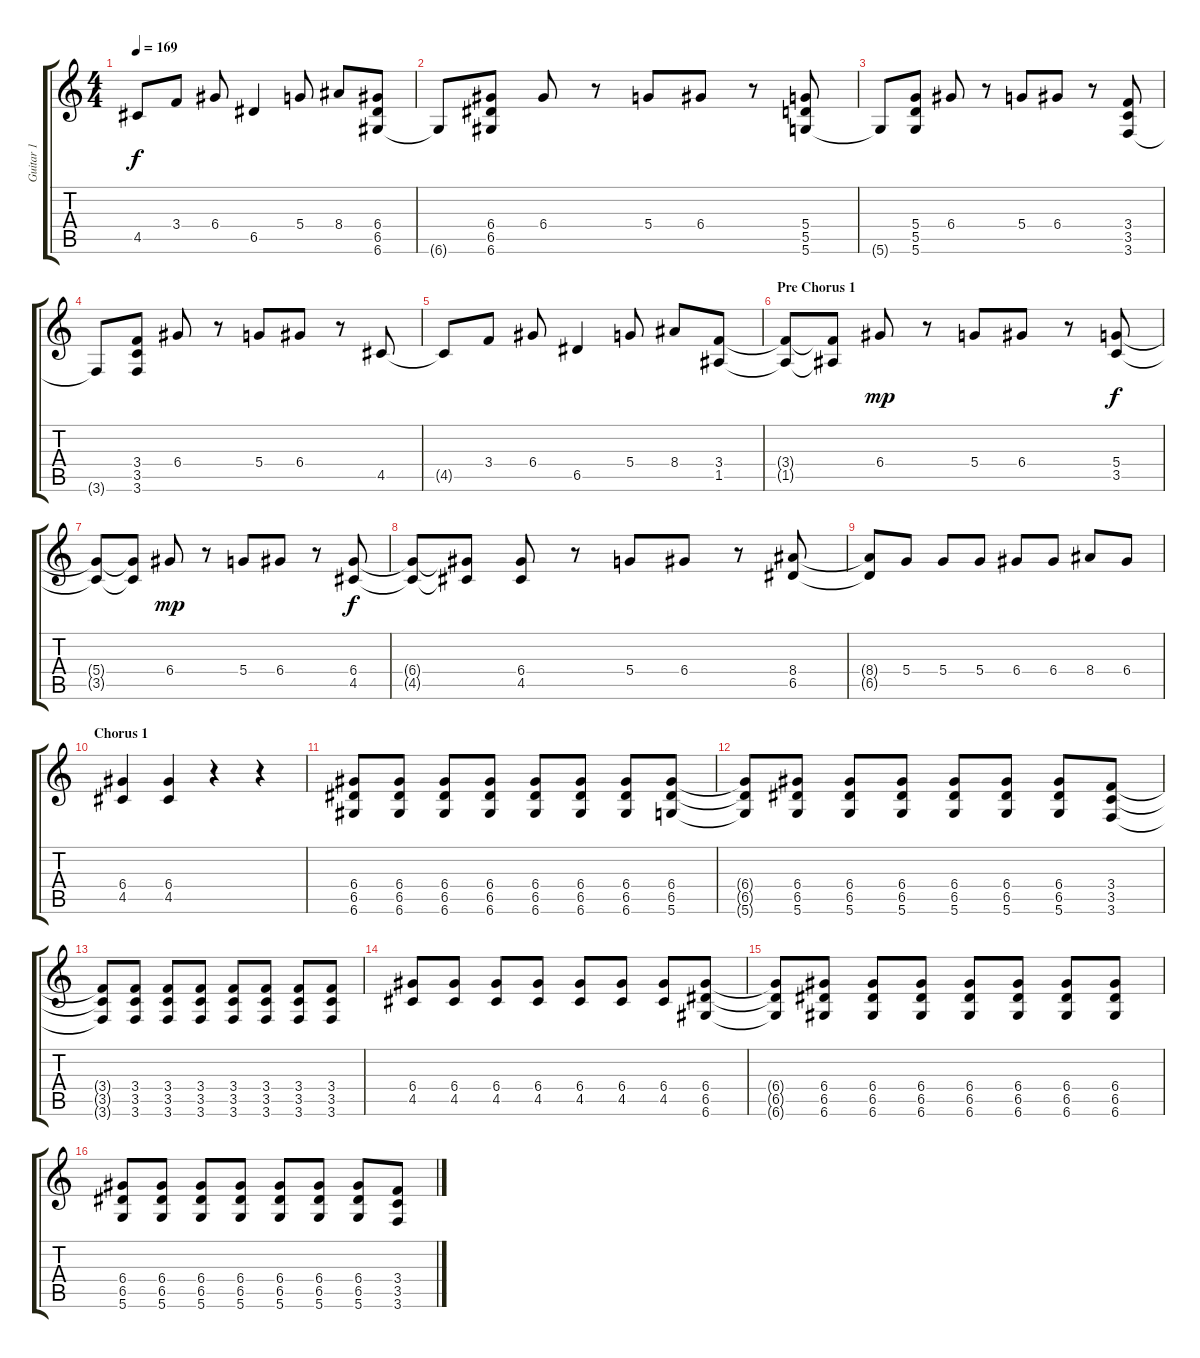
\track ("Guitar 1" "Guitar 1") {instrument distortionguitar}
\staff {score tabs}
\tuning (E4 B3 G3 D3 A2 D2) {hide}
\ts (4 4)
\tempo 169
\clef g2
\ks c
4.5{t}.8{dy f} 3.4.8 6.4.8 6.5.4 5.4.8 8.4.8 (6.4 6.5 6.6).8 |
6.6{t}.8 (6.4 6.5 6.6).8 6.4.8 r.8 5.4.8 6.4.8 r.8 (5.4 5.5 5.6).8 |
5.6{t}.8 (5.4 5.5 5.6).8 6.4.8 r.8 5.4.8 6.4.8 r.8 (3.4 3.5 3.6).8 |
3.6{t}.8 (3.4 3.5 3.6).8 6.4.8 r.8 5.4.8 6.4.8 r.8 4.5.8 |
4.5{t}.8 3.4.8 6.4.8 6.5.4 5.4.8 8.4.8 (3.4 1.5).8 |
\section ("" "Pre Chorus 1")
(3.4{t} 1.5{t}).8 (3.4{t} 1.5{t}).8 6.4.8{dy mp} r.8 5.4.8 6.4.8 r.8 (5.4 3.5).8{dy f} |
(5.4{t} 3.5{t}).8 (5.4{t} 3.5{t}).8 6.4.8{dy mp} r.8 5.4.8 6.4.8 r.8 (6.4 4.5).8{dy f} |
(6.4{t} 4.5{t}).8 (6.4{t} 4.5{t}).8 (6.4 4.5).8 r.8 5.4.8 6.4.8 r.8 (8.4 6.5).8 |
(8.4{t} 6.5{t}).8 5.4.8 5.4.8 5.4.8 6.4.8 6.4.8 8.4.8 6.4.8 |
\section ("" "Chorus 1")
(6.4 4.5).4 (6.4 4.5).4 r.4 r.4 |
(6.4 6.5 6.6).8 (6.4 6.5 6.6).8 (6.4 6.5 6.6).8 (6.4 6.5 6.6).8 (6.4 6.5 6.6).8 (6.4 6.5 6.6).8 (6.4 6.5 6.6).8 (6.4 6.5 5.6).8 |
(6.4{t} 6.5{t} 5.6{t}).8 (6.4 6.5 5.6).8 (6.4 6.5 5.6).8 (6.4 6.5 5.6).8 (6.4 6.5 5.6).8 (6.4 6.5 5.6).8 (6.4 6.5 5.6).8 (3.4 3.5 3.6).8 |
(3.4{t} 3.5{t} 3.6{t}).8 (3.4 3.5 3.6).8 (3.4 3.5 3.6).8 (3.4 3.5 3.6).8 (3.4 3.5 3.6).8 (3.4 3.5 3.6).8 (3.4 3.5 3.6).8 (3.4 3.5 3.6).8 |
(6.4 4.5).8 (6.4 4.5).8 (6.4 4.5).8 (6.4 4.5).8 (6.4 4.5).8 (6.4 4.5).8 (6.4 4.5).8 (6.4 6.5 6.6).8 |
(6.4{t} 6.5{t} 6.6{t}).8 (6.4 6.5 6.6).8 (6.4 6.5 6.6).8 (6.4 6.5 6.6).8 (6.4 6.5 6.6).8 (6.4 6.5 6.6).8 (6.4 6.5 6.6).8 (6.4 6.5 6.6).8 |
(6.4 6.5 5.6).8 (6.4 6.5 5.6).8 (6.4 6.5 5.6).8 (6.4 6.5 5.6).8 (6.4 6.5 5.6).8 (6.4 6.5 5.6).8 (6.4 6.5 5.6).8 (3.4 3.5 3.6).8
